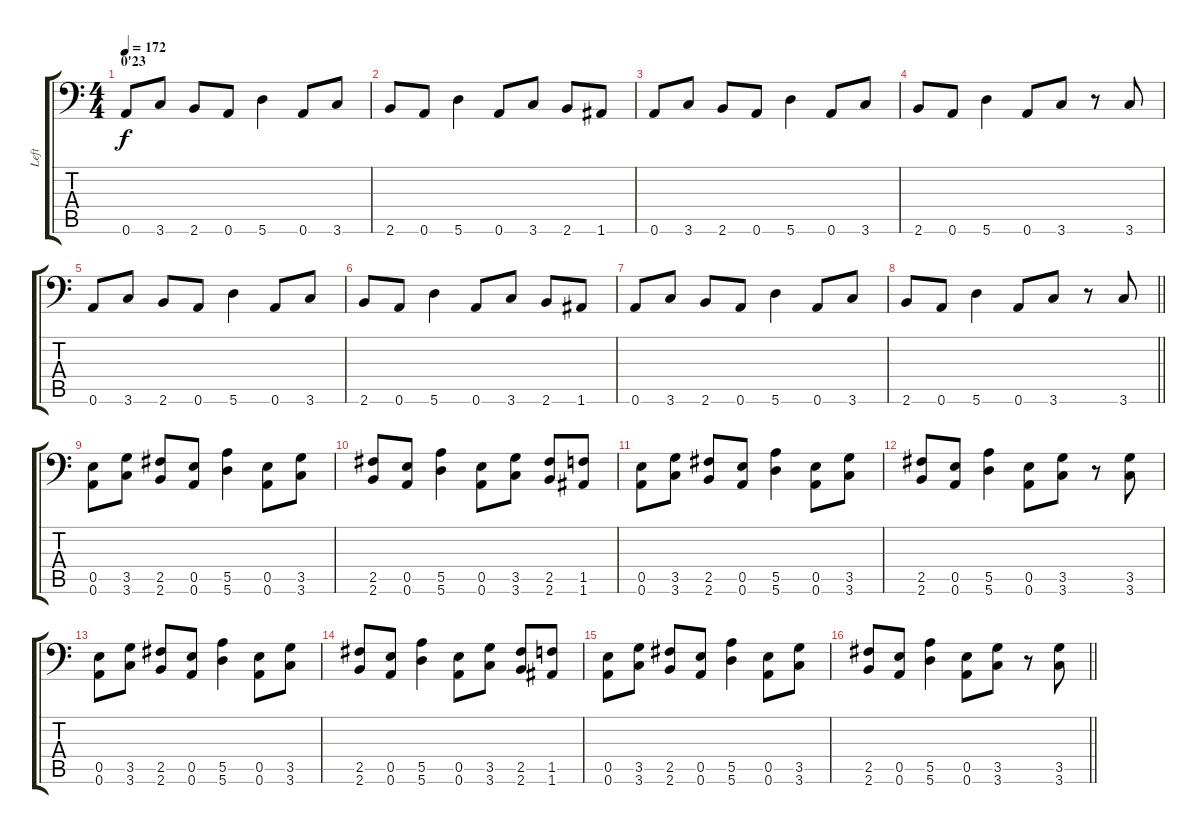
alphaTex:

\track ("Left" "Left") {instrument distortionguitar}
\staff {score tabs}
\tuning (B3 Gb3 D3 A2 E2 A1) {hide}
\ts (4 4)
\section ("" "0'23")
\tempo 172
\clef f4
\ks c
0.6.8{dy f} 3.6.8 2.6.8 0.6.8 5.6.4 0.6.8 3.6.8 |
2.6.8 0.6.8 5.6.4 0.6.8 3.6.8 2.6.8 1.6.8 |
0.6.8 3.6.8 2.6.8 0.6.8 5.6.4 0.6.8 3.6.8 |
2.6.8 0.6.8 5.6.4 0.6.8 3.6.8 r.8 3.6.8 |
0.6.8 3.6.8 2.6.8 0.6.8 5.6.4 0.6.8 3.6.8 |
2.6.8 0.6.8 5.6.4 0.6.8 3.6.8 2.6.8 1.6.8 |
0.6.8 3.6.8 2.6.8 0.6.8 5.6.4 0.6.8 3.6.8 |
\barLineRight lightlight
2.6.8 0.6.8 5.6.4 0.6.8 3.6.8 r.8 3.6.8 |
(0.5 0.6).8 (3.5 3.6).8 (2.5 2.6).8 (0.5 0.6).8 (5.5 5.6).4 (0.5 0.6).8 (3.5 3.6).8 |
(2.5 2.6).8 (0.5 0.6).8 (5.5 5.6).4 (0.5 0.6).8 (3.5 3.6).8 (2.5 2.6).8 (1.5 1.6).8 |
(0.5 0.6).8 (3.5 3.6).8 (2.5 2.6).8 (0.5 0.6).8 (5.5 5.6).4 (0.5 0.6).8 (3.5 3.6).8 |
(2.5 2.6).8 (0.5 0.6).8 (5.5 5.6).4 (0.5 0.6).8 (3.5 3.6).8 r.8 (3.5 3.6).8 |
(0.5 0.6).8 (3.5 3.6).8 (2.5 2.6).8 (0.5 0.6).8 (5.5 5.6).4 (0.5 0.6).8 (3.5 3.6).8 |
(2.5 2.6).8 (0.5 0.6).8 (5.5 5.6).4 (0.5 0.6).8 (3.5 3.6).8 (2.5 2.6).8 (1.5 1.6).8 |
(0.5 0.6).8 (3.5 3.6).8 (2.5 2.6).8 (0.5 0.6).8 (5.5 5.6).4 (0.5 0.6).8 (3.5 3.6).8 |
\barLineRight lightlight
(2.5 2.6).8 (0.5 0.6).8 (5.5 5.6).4 (0.5 0.6).8 (3.5 3.6).8 r.8 (3.5 3.6).8
